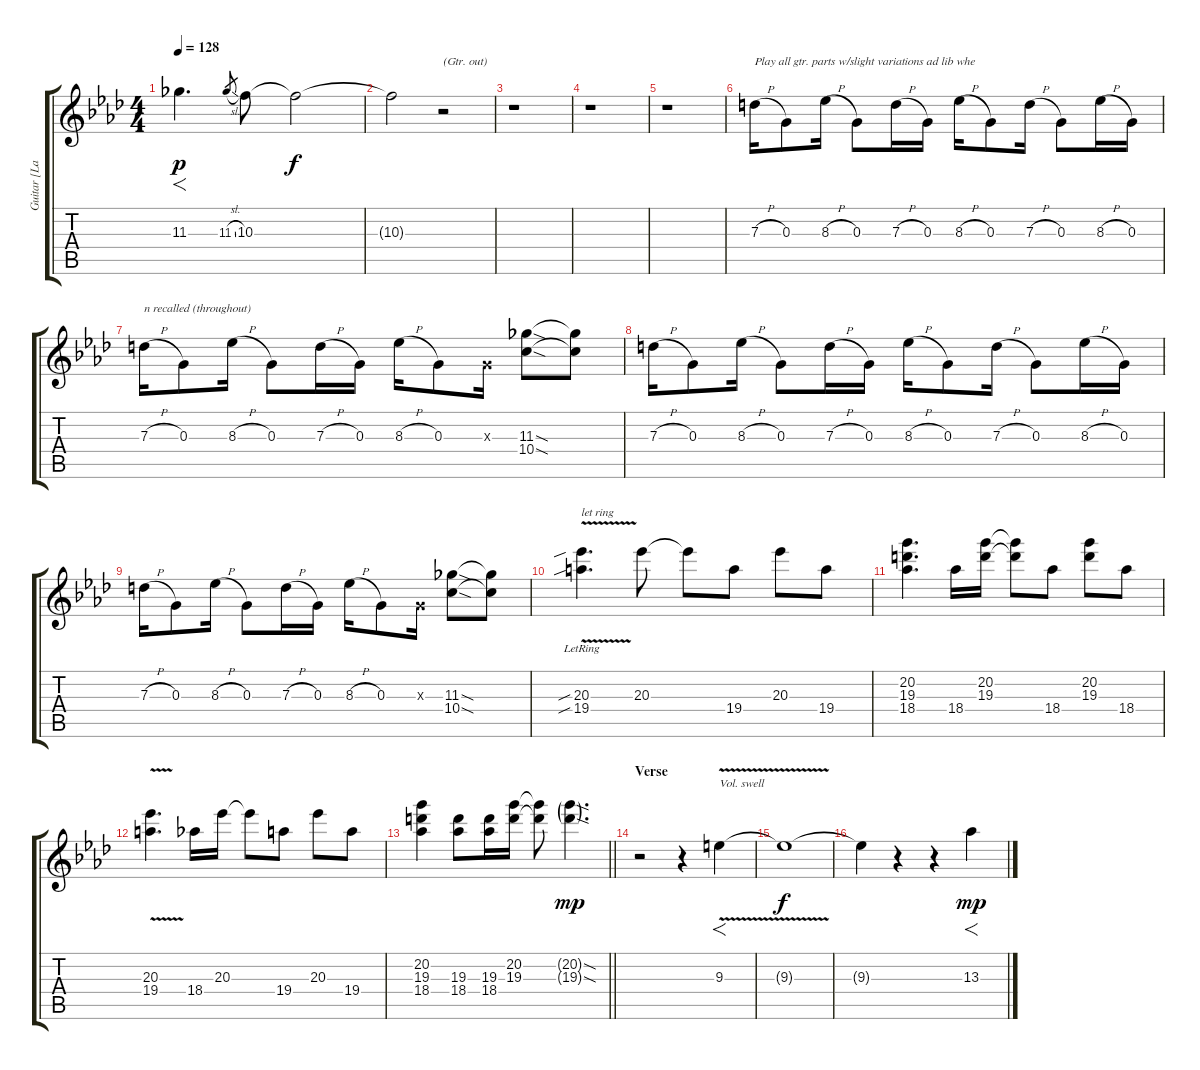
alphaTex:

\track ("Guitar [Larry LaLonde]" "Guitar [La") {instrument distortionguitar}
\staff {score tabs}
\tuning (E4 B3 G3 D3 A2 E2) {hide}
\ts (4 4)
\tempo 128
\clef g2
\ks ab
11.3.4{f d dy p} 11.3{sl}.8{gr} 10.3.8 10.3{t}.2{dy f} |
10.3{t}.2 r.2{txt "(Gtr. out)"} |
r.1 |
r.1 |
r.1 |
7.3{h}.16{txt "Play all gtr. parts w/slight variations ad lib whe"} 0.3.8 8.3{h}.16 0.3.8 7.3{h}.16 0.3.16 8.3{h}.16 0.3.8 7.3{h}.16 0.3.8 8.3{h}.16 0.3.16 |
7.3{h}.16{txt "n recalled (throughout)"} 0.3.8 8.3{h}.16 0.3.8 7.3{h}.16 0.3.16 8.3{h}.16 0.3.8 0.3{x}.16 (11.3{sod} 10.4{sod}).8 (11.3{t} 10.4{t}).8 |
7.3{h}.16 0.3.8 8.3{h}.16 0.3.8 7.3{h}.16 0.3.16 8.3{h}.16 0.3.8 7.3{h}.16 0.3.8 8.3{h}.16 0.3.16 |
7.3{h}.16 0.3.8 8.3{h}.16 0.3.8 7.3{h}.16 0.3.16 8.3{h}.16 0.3.8 0.3{x}.16 (11.3{sod} 10.4{sod}).8 (11.3{t} 10.4{t}).8 |
(20.3{v sib lr} 19.4{v sib lr}).4{d txt "let ring"} 20.3.8 20.3{t}.8 19.4.8 20.3.8 19.4.8 |
(20.2 19.3 18.4).4{d} 18.4.16 (20.2 19.3).16 (20.2{t} 19.3{t}).8 18.4.8 (20.2 19.3).8 18.4.8 |
(20.3{v} 19.4{v}).4{d} 18.4.16 20.3.16 20.3{t}.8 19.4.8 20.3.8 19.4.8 |
\barLineRight lightlight
(20.2 19.3 18.4).4 (19.3 18.4).8 (19.3 18.4).16 (20.2 19.3).16 (20.2{t} 19.3{t}).8 (20.2{sod g} 19.3{sod g}).4{d dy mp} |
\section ("" "Verse")
r.2 r.4 9.3{v}.4{f txt "Vol. swell"} |
9.3{t}.1{dy f} |
9.3{t}.4 r.4 r.4 13.3.4{f dy mp}
